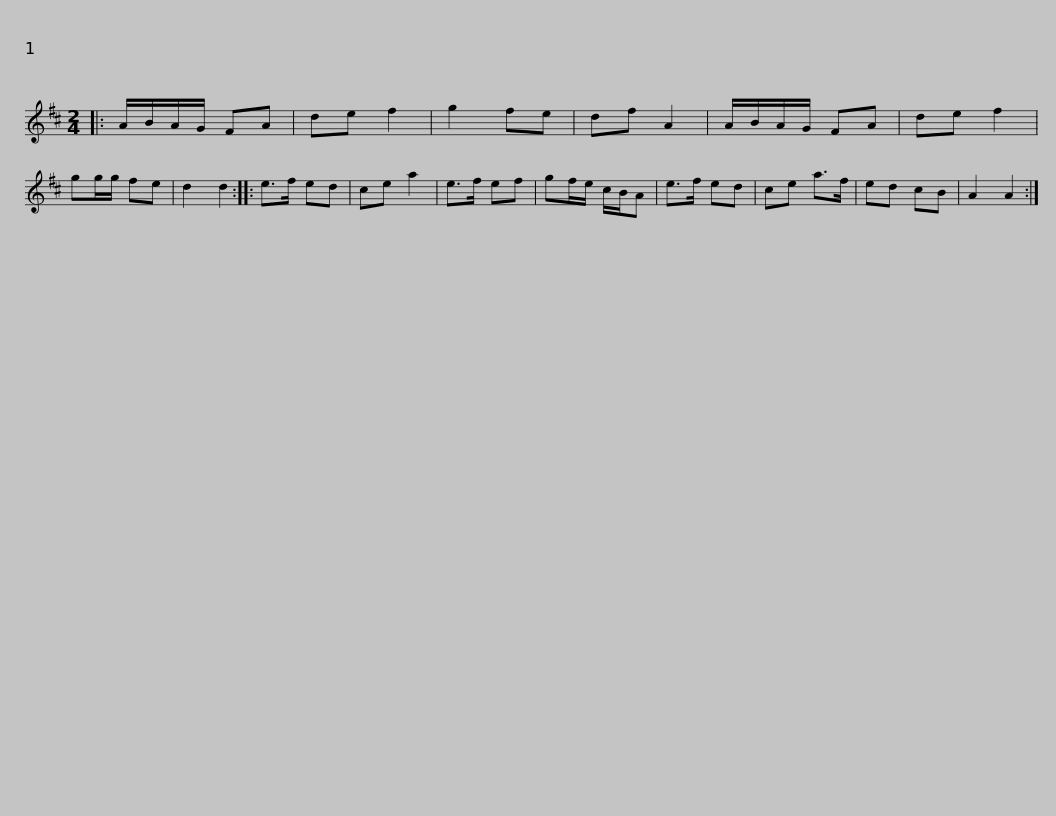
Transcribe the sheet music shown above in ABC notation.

X:1
L:1/8
M:2/4
I:linebreak $
K:D
V:1 treble
V:1
|: A/B/A/G/ FA | de f2 | g2 fe | df A2 | A/B/A/G/ FA | %5
 de f2 | gg/g/ fe | d2 d2 :: e>f ed | ce a2 |$ %10
 e>f ef | gf/e/ c/B/A | e>f ed | ce a>f | ed cB | %15
 A2 A2 :| %16
